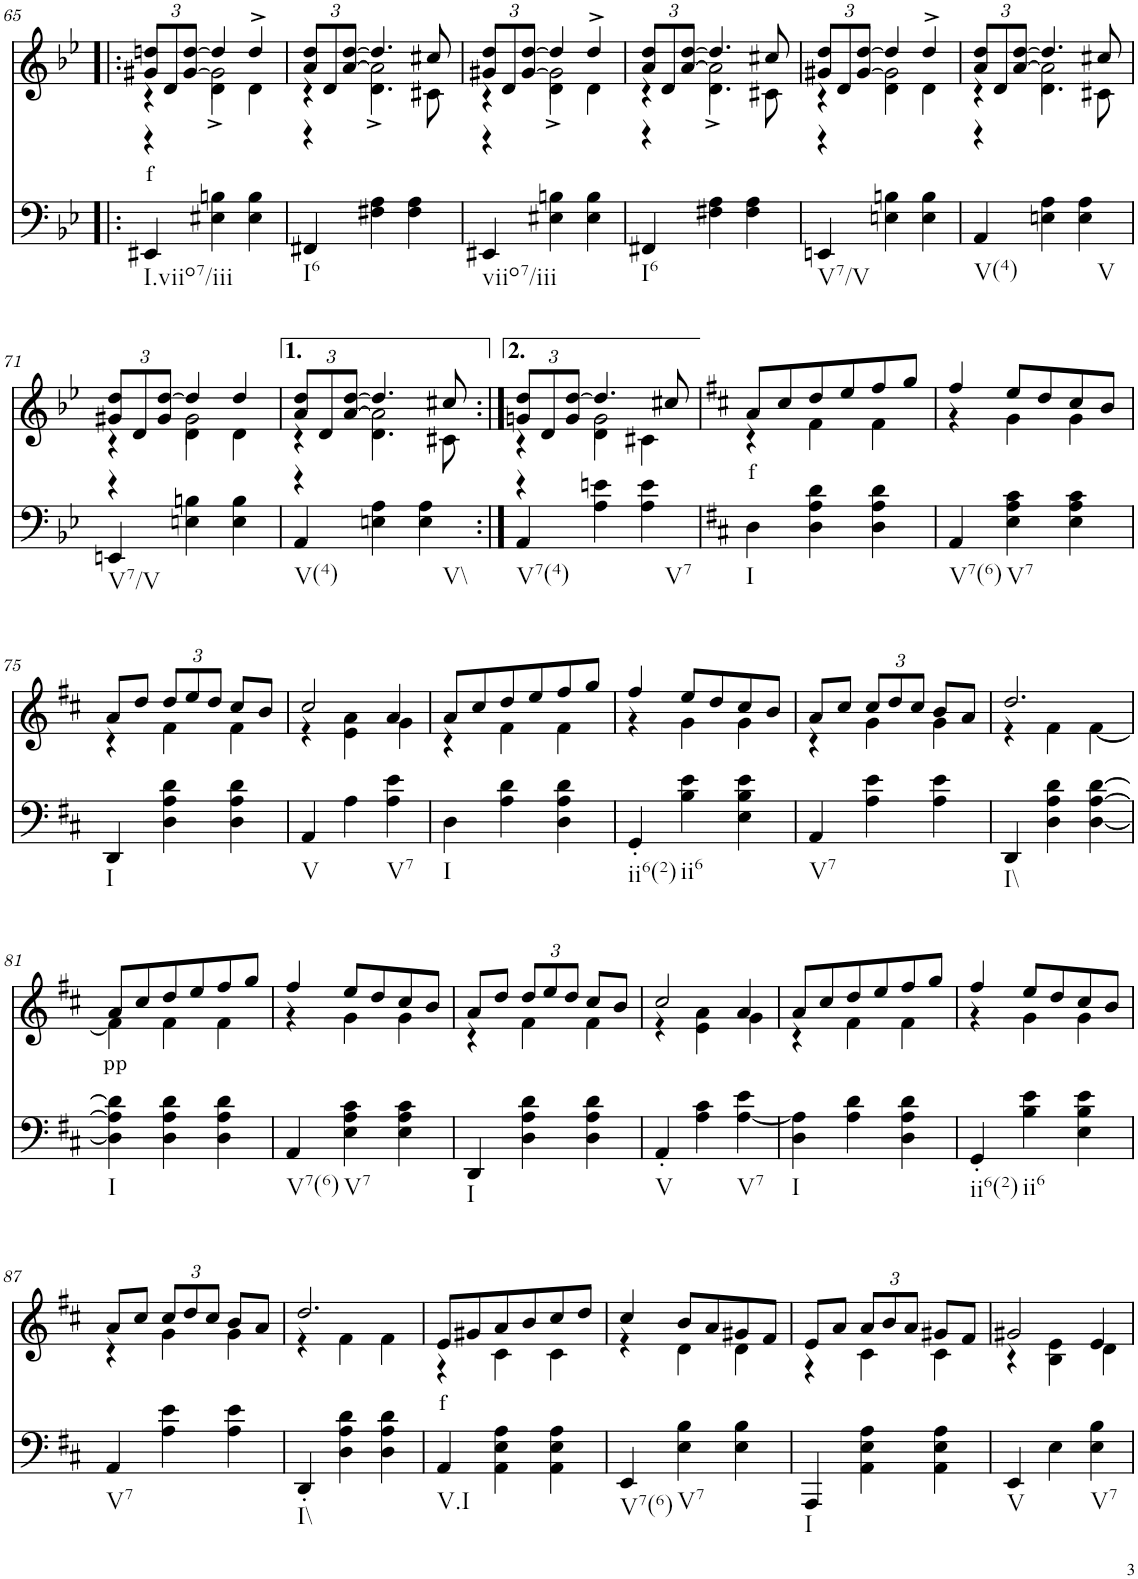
**kern	**kern	**text
*part2	*part1	*part1
*staff2	*staff1	*staff1
*I"piano	*I"piano	*
*I'Pno	*I'Pno	*
!!LO:PB:g=z
*clefF4	*clefG2	*
*k[b-e-]	*k[b-e-]	*
*M3/4	*M3/4	*
*	*Xbrackettup	*
=65!|:	=65!|:	=65!|:
*	*^	*
*	*	*^	*
!LO:TX:b:t=I.viio7/iii	!	!	!	!
!	!	!	!	!LO:LY:b
4EE#X/	12g#X/ 12ddn/L	4r	4r	f
.	12d/	.	.	.
.	[12g#/ [12dd/J	.	.	.
4E#X\ 4Bn\	4dd/]	2g#\]	4d^\	.
4E#\ 4B\	4dd^/	.	4d\	.
=66	=66	=66	=66	=66
!LO:TX:b:t=I6	!	!	!	!
4FF#X/	12a/ 12dd/L	4r	4r	.
.	12d/	.	.	.
.	[12a/ [12dd/J	.	.	.
4F#X\ 4A\	4.dd/]	2a\]	4.d^\	.
4F#\ 4A\	.	.	.	.
.	8cc#X/	.	8c#X\	.
=67	=67	=67	=67	=67
!LO:TX:b:t=viio7/iii	!	!	!	!
4EE#X/	12g#X/ 12dd/L	4r	4r	.
.	12d/	.	.	.
.	[12g#/ [12dd/J	.	.	.
4E#X\ 4Bn\	4dd/]	2g#\]	4d^\	.
4E#\ 4B\	4dd^/	.	4d\	.
=68	=68	=68	=68	=68
!LO:TX:b:t=I6	!	!	!	!
4FF#X/	12a/ 12dd/L	4r	4r	.
.	12d/	.	.	.
.	[12a/ [12dd/J	.	.	.
4F#X\ 4A\	4.dd/]	2a\]	4.d^\	.
4F#\ 4A\	.	.	.	.
.	8cc#X/	.	8c#X\	.
=69	=69	=69	=69	=69
!LO:TX:b:t=V7/V	!	!	!	!
4EEn/	12g#X/ 12dd/L	4r	4r	.
.	12d/	.	.	.
.	[12g#/ [12dd/J	.	.	.
4En\ 4Bn\	4dd/]	2g#\]	4d\	.
4E\ 4B\	4dd^/	.	4d\	.
=70	=70	=70	=70	=70
!LO:TX:b:t=V(4)	!	!	!	!
4AA/	12a/ 12dd/L	4r	4r	.
.	12d/	.	.	.
.	[12a/ [12dd/J	.	.	.
4En\ 4A\	4.dd/]	2a\]	4.d\	.
!LO:TX:b:t=V	!	!	!	!
4E\ 4A\	.	.	.	.
.	8cc#X/	.	8c#X\	.
!!LO:LB:g=z	!!	!!
=71	=71	=71	=71	=71
!LO:TX:b:t=V7/V	!	!	!	!
4EEn/	12g#X/ 12dd/L	4r	4r	.
.	12d/	.	.	.
.	12g#/ [12dd/J	.	.	.
4En\ 4Bn\	4dd/]	2g#\	4d\	.
4E\ 4B\	4dd/	.	4d\	.
=72	=72	=72	=72	=72
!LO:TX:b:t=V(4)	!	!	!	!
4AA/	12a/ 12dd/L	4r	4r	.
.	12d/	.	.	.
.	[12a/ [12dd/J	.	.	.
4En\ 4A\	4.dd/]	2a\]	4.d\	.
!LO:TX:b:t=V\\	!	!	!	!
4E\ 4A\	.	.	.	.
.	8cc#X/	.	8c#X\	.
=72X1:|!	=72X1:|!	=72X1:|!	=72X1:|!	=72X1:|!
!LO:TX:b:t=V7(4)	!	!	!	!
4AA/	12gn/ 12dd/L	4r	4r	.
.	12d/	.	.	.
.	12g/ [12dd/J	.	.	.
4A\ 4en\	4.dd/]	2g\	4d\	.
!LO:TX:b:t=V7	!	!	!	!
4A\ 4e\	.	.	4c#X\	.
.	8cc#X/	.	.	.
*	*v	*v	*v	*
=73	=73	=73
*k[f#c#]	*k[f#c#]	*
*	*^	*
!LO:TX:b:t=I	!	!	!
!	!	!	!LO:LY:b
4D\	8a/L	4r	f
.	8cc#/	.	.
4D\ 4A\ 4d\	8dd/	4f#\	.
.	8ee/	.	.
4D\ 4A\ 4d\	8ff#/	4f#\	.
.	8gg/J	.	.
=74	=74	=74	=74
!LO:TX:b:t=V7(6)	!	!	!
4AA/	4ff#/	4r	.
!LO:TX:b:t=V7	!	!	!
4E\ 4A\ 4c#\	8ee/L	4g\	.
.	8dd/	.	.
4E\ 4A\ 4c#\	8cc#/	4g\	.
.	8b/J	.	.
!!LO:LB:g=z	!!
=75	=75	=75	=75
!LO:TX:b:t=I	!	!	!
4DD/	8a/L	4r	.
.	8dd/J	.	.
4D\ 4A\ 4d\	12dd/L	4f#\	.
.	12ee/	.	.
.	12dd/J	.	.
4D\ 4A\ 4d\	8cc#/L	4f#\	.
.	8b/J	.	.
=76	=76	=76	=76
!LO:TX:b:t=V	!	!	!
4AA/	2cc#/	4r	.
4A\	.	4e\ 4a\	.
!LO:TX:b:t=V7	!	!	!
4A\ 4e\	4a/	4g\	.
=77	=77	=77	=77
!LO:TX:b:t=I	!	!	!
4D\	8a/L	4r	.
.	8cc#/	.	.
4A\ 4d\	8dd/	4f#\	.
.	8ee/	.	.
4D\ 4A\ 4d\	8ff#/	4f#\	.
.	8gg/J	.	.
=78	=78	=78	=78
!LO:TX:b:t=ii6(2)	!	!	!
4GG'/	4ff#/	4r	.
!LO:TX:b:t=ii6	!	!	!
4B\ 4e\	8ee/L	4g\	.
.	8dd/	.	.
4E\ 4B\ 4e\	8cc#/	4g\	.
.	8b/J	.	.
=79	=79	=79	=79
!LO:TX:b:t=V7	!	!	!
4AA/	8a/L	4r	.
.	8cc#/J	.	.
4A\ 4e\	12cc#/L	4g\	.
.	12dd/	.	.
.	12cc#/J	.	.
4A\ 4e\	8b/L	4g\	.
.	8a/J	.	.
=80	=80	=80	=80
!LO:TX:b:t=I\\	!	!	!
4DD/	2.dd/	4r	.
4D\ 4A\ 4d\	.	4f#\	.
[4D\ [4A\ [4d\	.	[4f#\	.
!!LO:LB:g=z	!!
=81	=81	=81	=81
!LO:TX:b:t=I	!	!	!
!	!	!	!LO:LY:b
4D\] 4A\] 4d\]	8a/L	4f#\]	pp
.	8cc#/	.	.
4D\ 4A\ 4d\	8dd/	4f#\	.
.	8ee/	.	.
4D\ 4A\ 4d\	8ff#/	4f#\	.
.	8gg/J	.	.
=82	=82	=82	=82
!LO:TX:b:t=V7(6)	!	!	!
4AA/	4ff#/	4r	.
!LO:TX:b:t=V7	!	!	!
4E\ 4A\ 4c#\	8ee/L	4g\	.
.	8dd/	.	.
4E\ 4A\ 4c#\	8cc#/	4g\	.
.	8b/J	.	.
=83	=83	=83	=83
!LO:TX:b:t=I	!	!	!
4DD/	8a/L	4r	.
.	8dd/J	.	.
4D\ 4A\ 4d\	12dd/L	4f#\	.
.	12ee/	.	.
.	12dd/J	.	.
4D\ 4A\ 4d\	8cc#/L	4f#\	.
.	8b/J	.	.
=84	=84	=84	=84
!LO:TX:b:t=V	!	!	!
4AA'/	2cc#/	4r	.
4A\ 4c#\	.	4e\ 4a\	.
!LO:TX:b:t=V7	!	!	!
[4A\ 4e\	4a/	4g\	.
=85	=85	=85	=85
!LO:TX:b:t=I	!	!	!
4D\ 4A\]	8a/L	4r	.
.	8cc#/	.	.
4A\ 4d\	8dd/	4f#\	.
.	8ee/	.	.
4D\ 4A\ 4d\	8ff#/	4f#\	.
.	8gg/J	.	.
=86	=86	=86	=86
!LO:TX:b:t=ii6(2)	!	!	!
4GG'/	4ff#/	4r	.
!LO:TX:b:t=ii6	!	!	!
4B\ 4e\	8ee/L	4g\	.
.	8dd/	.	.
4E\ 4B\ 4e\	8cc#/	4g\	.
.	8b/J	.	.
!!LO:LB:g=z	!!
=87	=87	=87	=87
!LO:TX:b:t=V7	!	!	!
4AA/	8a/L	4r	.
.	8cc#/J	.	.
4A\ 4e\	12cc#/L	4g\	.
.	12dd/	.	.
.	12cc#/J	.	.
4A\ 4e\	8b/L	4g\	.
.	8a/J	.	.
=88	=88	=88	=88
!LO:TX:b:t=I\\	!	!	!
4DD'/	2.dd/	4r	.
4D\ 4A\ 4d\	.	4f#\	.
4D\ 4A\ 4d\	.	4f#\	.
=89	=89	=89	=89
!LO:TX:b:t=V.I	!	!	!
!	!	!	!LO:LY:b
4AA/	8e/L	4r	f
.	8g#X/	.	.
4AA\ 4E\ 4A\	8a/	4c#\	.
.	8b/	.	.
4AA\ 4E\ 4A\	8cc#/	4c#\	.
.	8dd/J	.	.
=90	=90	=90	=90
!LO:TX:b:t=V7(6)	!	!	!
4EE/	4cc#/	4r	.
!LO:TX:b:t=V7	!	!	!
4E\ 4B\	8b/L	4d\	.
.	8a/	.	.
4E\ 4B\	8g#X/	4d\	.
.	8f#/J	.	.
=91	=91	=91	=91
!LO:TX:b:t=I	!	!	!
4AAA/	8e/L	4r	.
.	8a/J	.	.
4AA\ 4E\ 4A\	12a/L	4c#\	.
.	12b/	.	.
.	12a/J	.	.
4AA\ 4E\ 4A\	8g#X/L	4c#\	.
.	8f#/J	.	.
=92	=92	=92	=92
!LO:TX:b:t=V	!	!	!
4EE/	2g#X/	4r	.
4E\	.	4B\ 4e\	.
!LO:TX:b:t=V7	!	!	!
4E\ 4B\	4e/	4d\	.
*	*v	*v	*
=	=	=
*-	*-	*-
